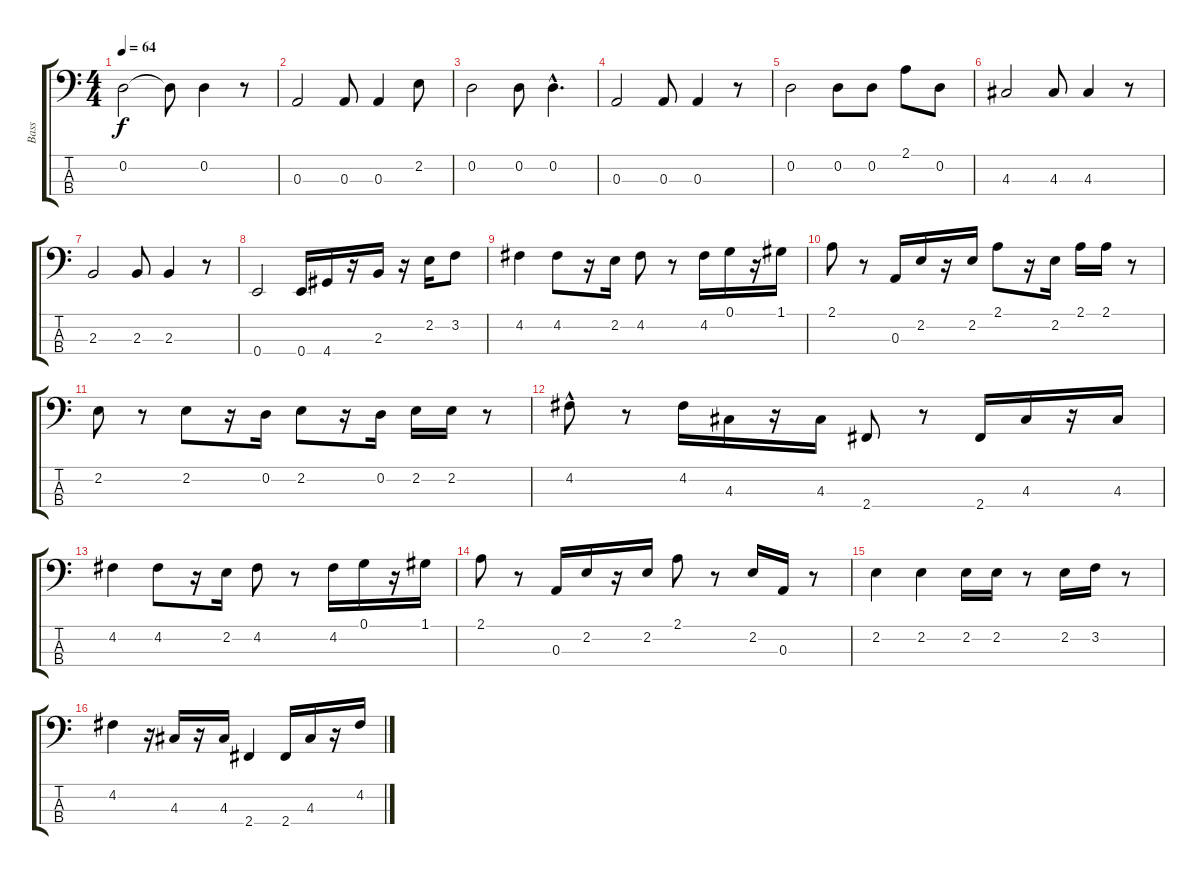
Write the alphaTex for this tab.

\track ("Bass" "Bass") {instrument electricbassfinger}
\staff {score tabs}
\tuning (G2 D2 A1 E1) {hide}
\ts (4 4)
\tempo 64
\clef f4
\ks c
0.2.2{dy f} 0.2{t}.8 0.2.4 r.8 |
0.3.2 0.3.8 0.3.4 2.2.8 |
0.2.2 0.2.8 0.2{hac}.4{d} |
0.3.2 0.3.8 0.3.4 r.8 |
0.2.2 0.2.8 0.2.8 2.1.8 0.2.8 |
4.3.2 4.3.8 4.3.4 r.8 |
2.3.2 2.3.8 2.3.4 r.8 |
0.4.2 0.4.16 4.4.16 r.16 2.3.16 r.16 2.2.16 3.2.8 |
4.2.4 4.2.8 r.16 2.2.16 4.2.8 r.8 4.2.16 0.1.16 r.16 1.1.16 |
2.1.8 r.8 0.3.16 2.2.16 r.16 2.2.16 2.1.8 r.16 2.2.16 2.1.16 2.1.16 r.8 |
2.2.8 r.8 2.2.8 r.16 0.2.16 2.2.8 r.16 0.2.16 2.2.16 2.2.16 r.8 |
4.2{hac}.8 r.8 4.2.16 4.3.16 r.16 4.3.16 2.4.8 r.8 2.4.16 4.3.16 r.16 4.3.16 |
4.2.4 4.2.8 r.16 2.2.16 4.2.8 r.8 4.2.16 0.1.16 r.16 1.1.16 |
2.1.8 r.8 0.3.16 2.2.16 r.16 2.2.16 2.1.8 r.8 2.2.16 0.3.16 r.8 |
2.2.4 2.2.4 2.2.16 2.2.16 r.8 2.2.16 3.2.16 r.8 |
4.2.4 r.16 4.3.16 r.16 4.3.16 2.4.4 2.4.16 4.3.16 r.16 4.2.16
